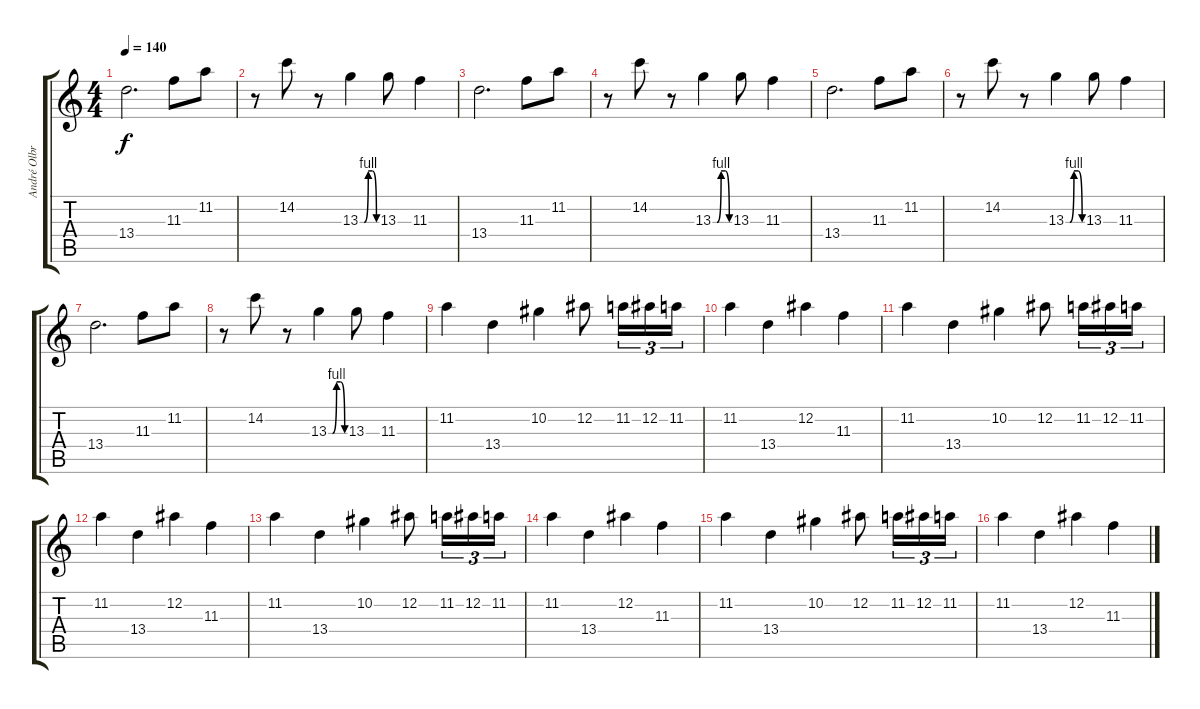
\track ("André Olbrich" "André Olbr") {instrument distortionguitar}
\staff {score tabs}
\tuning (Eb4 Bb3 Gb3 Db3 Ab2 Eb2) {hide}
\ts (4 4)
\tempo 140
\clef g2
\ks c
13.4.2{d dy f volume 14} 11.3.8 11.2.8 |
r.8 14.2.8 r.8 13.3{be (custom 0 0 15 0 30 4 45 4 60 0)}.4 13.3.8 11.3.4 |
13.4.2{d} 11.3.8 11.2.8 |
r.8 14.2.8 r.8 13.3{be (custom 0 0 15 0 30 4 45 4 60 0)}.4 13.3.8 11.3.4 |
13.4.2{d} 11.3.8 11.2.8 |
r.8 14.2.8 r.8 13.3{be (custom 0 0 15 0 30 4 45 4 60 0)}.4 13.3.8 11.3.4 |
13.4.2{d} 11.3.8 11.2.8 |
r.8 14.2.8 r.8 13.3{be (custom 0 0 15 0 30 4 45 4 60 0)}.4 13.3.8 11.3.4 |
11.2.4{volume 10 instrument overdrivenguitar} 13.4.4 10.2.4 12.2.8 11.2.16{tu (3 2)} 12.2.16{tu (3 2)} 11.2.16{tu (3 2)} |
11.2.4 13.4.4 12.2.4 11.3.4 |
11.2.4 13.4.4 10.2.4 12.2.8 11.2.16{tu (3 2)} 12.2.16{tu (3 2)} 11.2.16{tu (3 2)} |
11.2.4 13.4.4 12.2.4 11.3.4 |
11.2.4 13.4.4 10.2.4 12.2.8 11.2.16{tu (3 2)} 12.2.16{tu (3 2)} 11.2.16{tu (3 2)} |
11.2.4 13.4.4 12.2.4 11.3.4 |
11.2.4 13.4.4 10.2.4 12.2.8 11.2.16{tu (3 2)} 12.2.16{tu (3 2)} 11.2.16{tu (3 2)} |
11.2.4 13.4.4 12.2.4 11.3.4
